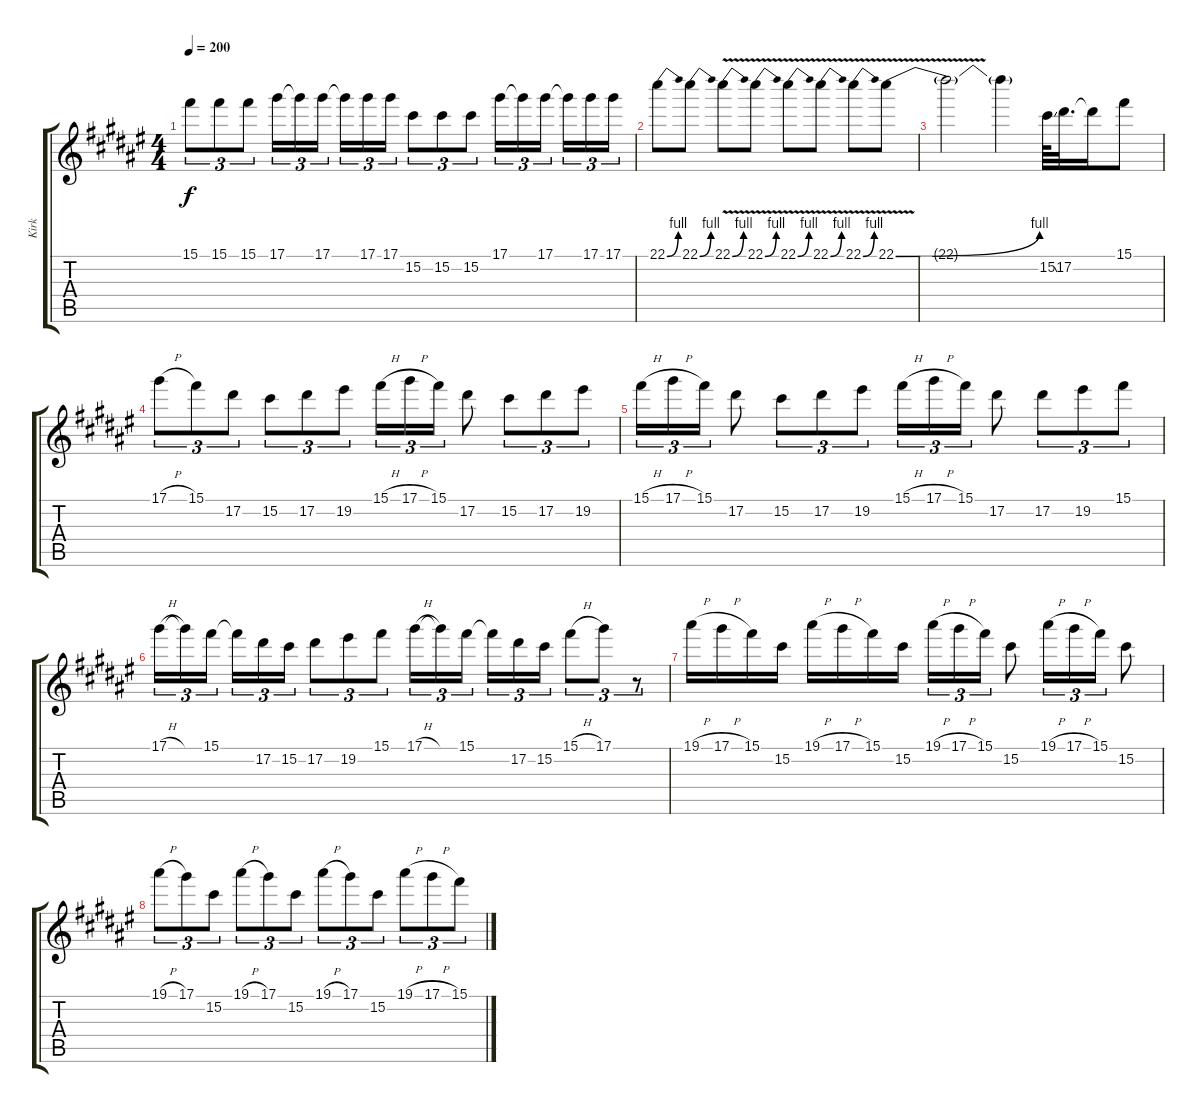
\track ("Kirk" "Kirk") {instrument overdrivenguitar}
\staff {score tabs}
\tuning (Eb4 Bb3 Gb3 Db3 Ab2 Eb2) {hide}
\ts (4 4)
\tempo 200
\clef g2
\ks f#
15.1.8{tu (3 2) dy f} 15.1.8{tu (3 2)} 15.1.8{tu (3 2)} 17.1.16{tu (3 2)} 17.1{t}.16{tu (3 2)} 17.1.16{tu (3 2) beam splitsecondary} 17.1{t}.16{tu (3 2)} 17.1.16{tu (3 2)} 17.1.16{tu (3 2)} 15.2.8{tu (3 2)} 15.2.8{tu (3 2)} 15.2.8{tu (3 2)} 17.1.16{tu (3 2)} 17.1{t}.16{tu (3 2)} 17.1.16{tu (3 2) beam splitsecondary} 17.1{t}.16{tu (3 2)} 17.1.16{tu (3 2)} 17.1.16{tu (3 2)} |
22.1{be (bend 0 0 60 4)}.8 22.1{be (bend 0 0 60 4)}.8 22.1{be (bend 0 0 60 4) v}.8 22.1{be (bend 0 0 60 4) v}.8 22.1{be (bend 0 0 60 4) v}.8 22.1{be (bend 0 0 60 4) v}.8 22.1{be (bend 0 0 60 4) v}.8 22.1{be (bend 0 0 60 4) v}.8 |
22.1{t}.2 22.1{t}.4 15.2{ss}.64 17.2.32{d} 17.2{t}.16 15.1.8 |
17.1{h}.8{tu (3 2)} 15.1.8{tu (3 2)} 17.2.8{tu (3 2)} 15.2.8{tu (3 2)} 17.2.8{tu (3 2)} 19.2.8{tu (3 2)} 15.1{h}.16{tu (3 2)} 17.1{h}.16{tu (3 2)} 15.1.16{tu (3 2)} 17.2.8 15.2.8{tu (3 2)} 17.2.8{tu (3 2)} 19.2.8{tu (3 2)} |
15.1{h}.16{tu (3 2)} 17.1{h}.16{tu (3 2)} 15.1.16{tu (3 2)} 17.2.8 15.2.8{tu (3 2)} 17.2.8{tu (3 2)} 19.2.8{tu (3 2)} 15.1{h}.16{tu (3 2)} 17.1{h}.16{tu (3 2)} 15.1.16{tu (3 2)} 17.2.8 17.2.8{tu (3 2)} 19.2.8{tu (3 2)} 15.1.8{tu (3 2)} |
17.1{h}.16{tu (3 2)} 17.1{t}.16{tu (3 2)} 15.1.16{tu (3 2) beam splitsecondary} 15.1{t}.16{tu (3 2)} 17.2.16{tu (3 2)} 15.2.16{tu (3 2)} 17.2.8{tu (3 2)} 19.2.8{tu (3 2)} 15.1.8{tu (3 2)} 17.1{h}.16{tu (3 2)} 17.1{t}.16{tu (3 2)} 15.1.16{tu (3 2) beam splitsecondary} 15.1{t}.16{tu (3 2)} 17.2.16{tu (3 2)} 15.2.16{tu (3 2)} 15.1{h}.8{tu (3 2)} 17.1.8{tu (3 2)} r.8{tu (3 2)} |
19.1{h}.16 17.1{h}.16 15.1.16 15.2.16 19.1{h}.16 17.1{h}.16 15.1.16 15.2.16 19.1{h}.16{tu (3 2)} 17.1{h}.16{tu (3 2)} 15.1.16{tu (3 2)} 15.2.8 19.1{h}.16{tu (3 2)} 17.1{h}.16{tu (3 2)} 15.1.16{tu (3 2)} 15.2.8 |
19.1{h}.8{tu (3 2)} 17.1.8{tu (3 2)} 15.2.8{tu (3 2)} 19.1{h}.8{tu (3 2)} 17.1.8{tu (3 2)} 15.2.8{tu (3 2)} 19.1{h}.8{tu (3 2)} 17.1.8{tu (3 2)} 15.2.8{tu (3 2)} 19.1{h}.8{tu (3 2)} 17.1{h}.8{tu (3 2)} 15.1.8{tu (3 2)}
